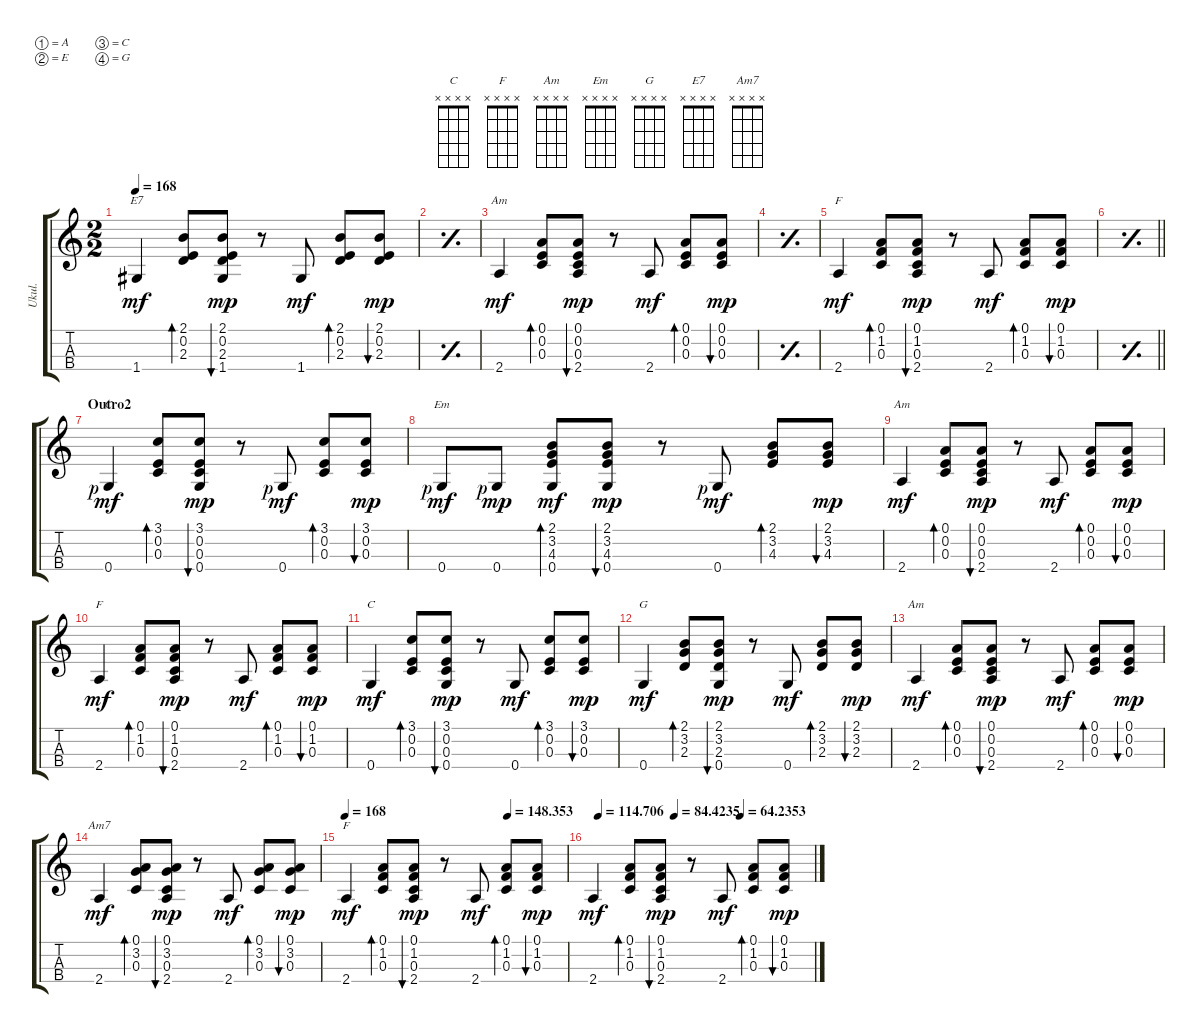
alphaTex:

\bracketExtendMode groupsimilarinstruments
\multiTrackTrackNamePolicy hidden
\otherSystemsTrackNameOrientation horizontal
\track ("Ukulele" "Ukul.") {mute instrument acousticguitarnylon}
\staff {score tabs}
\tuning (A4 E4 C4 G3)
\displaytranspose 0
\chord ("C" x x x x)
\chord ("F" x x x x)
\chord ("Am" x x x x)
\chord ("Em" x x x x)
\chord ("G" x x x x)
\chord ("E7" x x x x)
\chord ("Am7" x x x x)
\ts (2 2)
\tempo 168
\clef g2
\ks c
1.4{acc #}.4{ch "E7" dy mf beam Up} (2.1 0.2 2.3).8{bd 30 beam Up} (2.1 0.2 2.3 1.4{acc #}).8{bu 30 dy mp beam Up} r.8{beam Up} 1.4{acc #}.8{dy mf beam Up} (2.1 0.2 2.3).8{bd 30 beam Up} (2.1 0.2 2.3).8{bu 30 dy mp beam Up} |
\simile simple
|
\simile none
2.4.4{ch "Am" dy mf beam Up} (0.1 0.2 0.3).8{bd 30 beam Up} (0.1 0.2 0.3 2.4).8{bu 30 dy mp beam Up} r.8{beam Up} 2.4.8{dy mf beam Up} (0.1 0.2 0.3).8{bd 30 beam Up} (0.1 0.2 0.3).8{bu 30 dy mp beam Up} |
\simile simple
|
\simile none
2.4.4{ch "F" dy mf beam Up} (0.1 1.2 0.3).8{bd 30 beam Up} (0.1 1.2 0.3 2.4).8{bu 30 dy mp beam Up} r.8{beam Up} 2.4.8{dy mf beam Up} (0.1 1.2 0.3).8{bd 30 beam Up} (0.1 1.2 0.3).8{bu 30 dy mp beam Up} |
\simile simple
\barLineRight lightlight
|
\section ("" "Outro2")
\simile none
0.4{rf 1}.4{ch "C" dy mf beam Up} (3.1 0.2 0.3).8{bd 30 beam Up} (3.1 0.2 0.3 0.4).8{bu 30 dy mp beam Up} r.8{beam Up} 0.4{rf 1}.8{dy mf beam Up} (3.1 0.2 0.3).8{bd 30 beam Up} (3.1 0.2 0.3).8{bu 30 dy mp beam Up} |
0.4{rf 1}.8{ch "Em" dy mf beam Up} 0.4{rf 1}.8{dy mp beam Up} (2.1 3.2 4.3 0.4).8{bd 30 dy mf beam Up} (2.1 3.2 4.3 0.4).8{bu 30 dy mp beam Up} r.8{beam Up} 0.4{rf 1}.8{dy mf beam Up} (2.1 3.2 4.3).8{bd 30 beam Up} (2.1 3.2 4.3).8{bu 30 dy mp beam Up} |
2.4.4{ch "Am" dy mf beam Up} (0.1 0.2 0.3).8{bd 30 beam Up} (0.1 0.2 0.3 2.4).8{bu 30 dy mp beam Up} r.8{beam Up} 2.4.8{dy mf beam Up} (0.1 0.2 0.3).8{bd 30 beam Up} (0.1 0.2 0.3).8{bu 30 dy mp beam Up} |
2.4.4{ch "F" dy mf beam Up} (0.1 1.2 0.3).8{bd 30 beam Up} (0.1 1.2 0.3 2.4).8{bu 30 dy mp beam Up} r.8{beam Up} 2.4.8{dy mf beam Up} (0.1 1.2 0.3).8{bd 30 beam Up} (0.1 1.2 0.3).8{bu 30 dy mp beam Up} |
0.4.4{ch "C" dy mf beam Up} (3.1 0.2 0.3).8{bd 30 beam Up} (3.1 0.2 0.3 0.4).8{bu 30 dy mp beam Up} r.8{beam Up} 0.4.8{dy mf beam Up} (3.1 0.2 0.3).8{bd 30 beam Up} (3.1 0.2 0.3).8{bu 30 dy mp beam Up} |
0.4.4{ch "G" dy mf beam Up} (2.1 3.2 2.3).8{bd 30 beam Up} (2.1 3.2 2.3 0.4).8{bu 30 dy mp beam Up} r.8{beam Up} 0.4.8{dy mf beam Up} (2.1 3.2 2.3).8{bd 30 beam Up} (2.1 3.2 2.3).8{bu 30 dy mp beam Up} |
2.4.4{ch "Am" dy mf beam Up} (0.1 0.2 0.3).8{bd 30 beam Up} (0.1 0.2 0.3 2.4).8{bu 30 dy mp beam Up} r.8{beam Up} 2.4.8{dy mf beam Up} (0.1 0.2 0.3).8{bd 30 beam Up} (0.1 0.2 0.3).8{bu 30 dy mp beam Up} |
2.4.4{ch "Am7" dy mf beam Up} (0.1 3.2 0.3).8{bd 30 beam Up} (0.1 3.2 0.3 2.4).8{bu 30 dy mp beam Up} r.8{beam Up} 2.4.8{dy mf beam Up} (0.1 3.2 0.3).8{bd 30 beam Up} (0.1 3.2 0.3).8{bu 30 dy mp beam Up} |
\tempo 168
\tempo (148.353 0.734266)
2.4.4{ch "F" dy mf beam Up} (0.1 1.2 0.3).8{bd 30 beam Up} (0.1 1.2 0.3 2.4).8{bu 30 dy mp beam Up} r.8{beam Up} 2.4.8{dy mf beam Up} (0.1 1.2 0.3).8{bd 30 beam Up} (0.1 1.2 0.3).8{bu 30 dy mp beam Up} |
\tempo (114.706 0.027972)
\tempo (84.4235 0.370629)
\tempo (64.2353 0.66875)
2.4.4{dy mf beam Up} (0.1 1.2 0.3).8{bd 30 beam Up} (0.1 1.2 0.3 2.4).8{bu 30 dy mp beam Up} r.8{beam Up} 2.4.8{dy mf beam Up} (0.1 1.2 0.3).8{bd 30 beam Up} (0.1 1.2 0.3).8{bu 30 dy mp beam Up}
